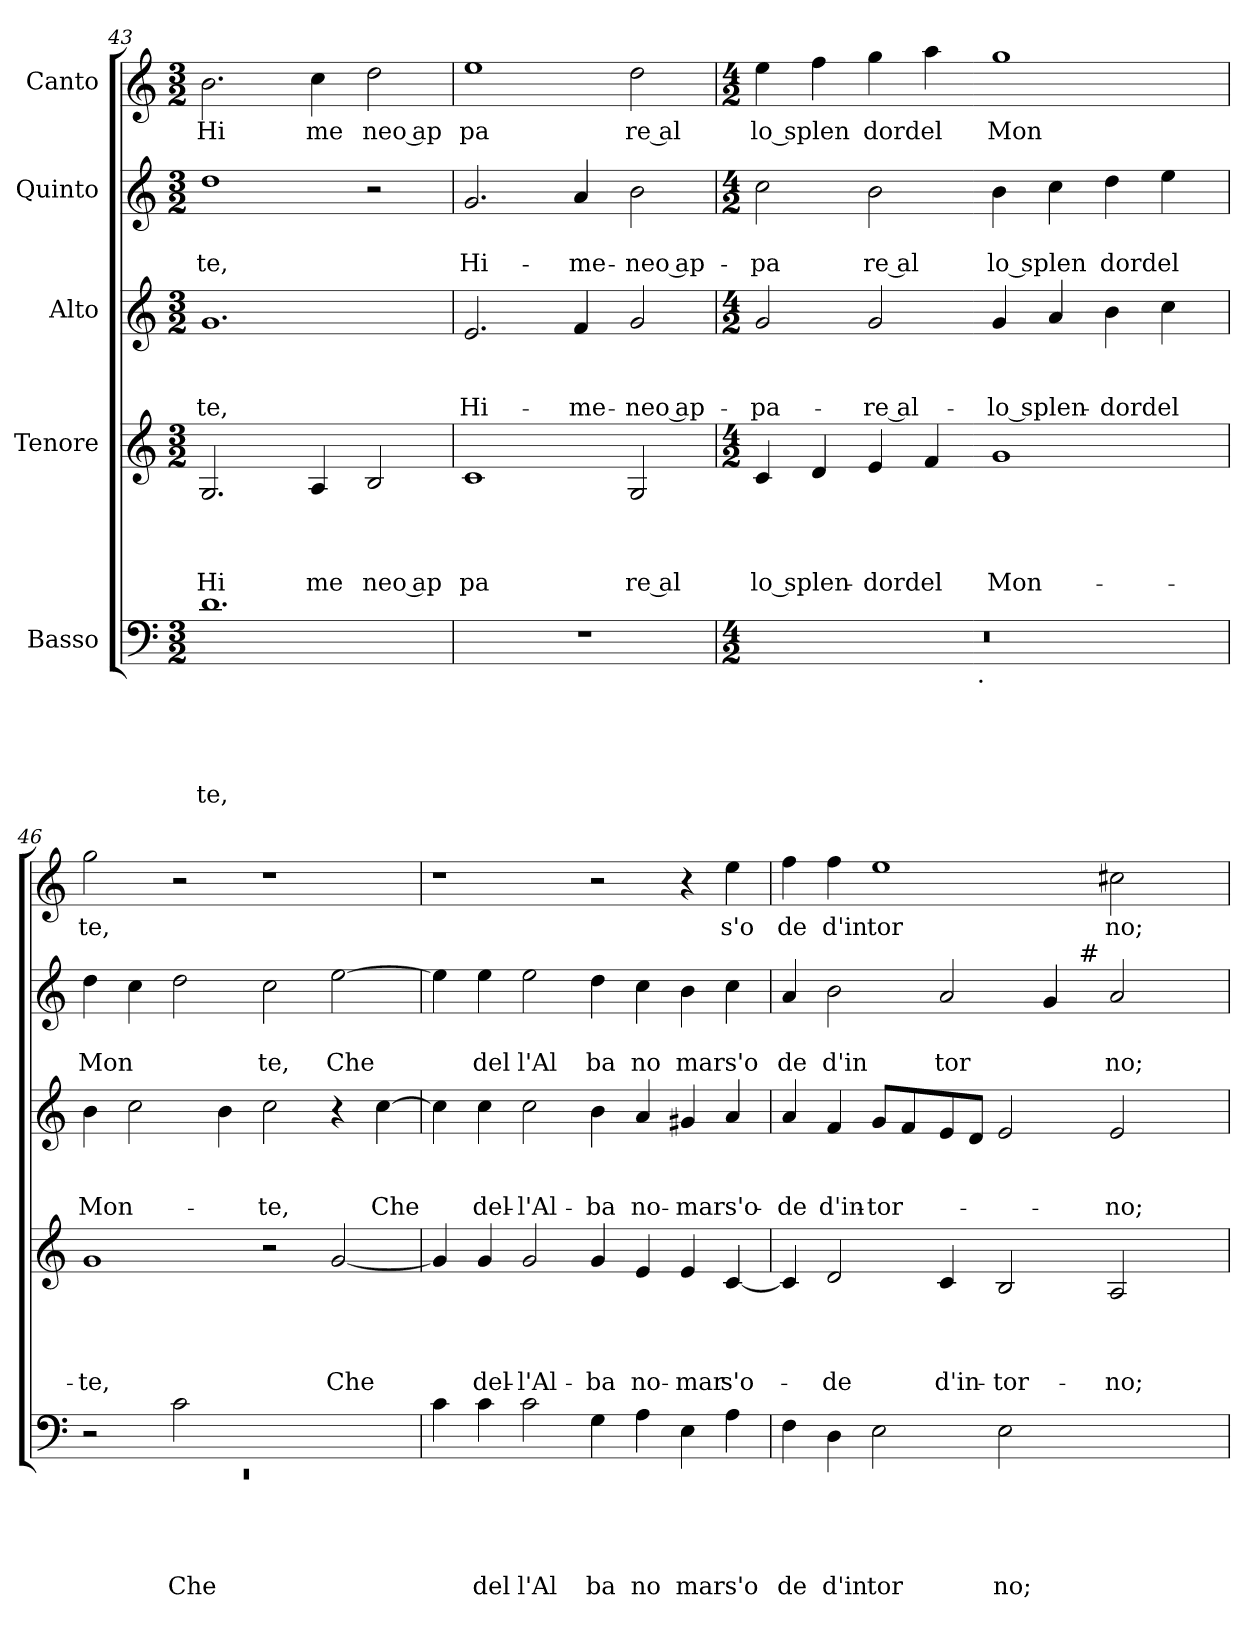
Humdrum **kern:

**kern	**text	**text	**text	**text	**text	**kern	**text	**text	**text	**text	**kern	**text	**text	**text	**kern	**text	**text	**kern	**text
*part5	*part5	*part5	*part5	*part5	*part5	*part4	*part4	*part4	*part4	*part4	*part3	*part3	*part3	*part3	*part2	*part2	*part2	*part1	*part1
*staff5	*staff5	*staff5	*staff5	*staff5	*staff5	*staff4	*staff4	*staff4	*staff4	*staff4	*staff3	*staff3	*staff3	*staff3	*staff2	*staff2	*staff2	*staff1	*staff1
*I"Basso	*	*	*	*	*	*I"Tenore	*	*	*	*	*I"Alto	*	*	*	*I"Quinto	*	*	*I"Canto	*
*clefF4	*	*	*	*	*	*clefG2	*	*	*	*	*clefG2	*	*	*	*clefG2	*	*	*clefG2	*
*k[]	*	*	*	*	*	*k[]	*	*	*	*	*k[]	*	*	*	*k[]	*	*	*k[]	*
*C:	*	*	*	*	*	*C:	*	*	*	*	*C:	*	*	*	*C:	*	*	*C:	*
*M3/2	*	*	*	*	*	*M3/2	*	*	*	*	*M3/2	*	*	*	*M3/2	*	*	*M3/2	*
=43	=43	=43	=43	=43	=43	=43	=43	=43	=43	=43	=43	=43	=43	=43	=43	=43	=43	=43	=43
!	!	!	!	!	!LO:LY:b	!	!	!	!	!LO:LY:b	!	!	!	!LO:LY:b	!	!	!LO:LY:b	!	!LO:LY:b
1.d	.	.	.	.	te,	2.G/	.	.	.	Hi	1.g	.	.	-te,	1dd	.	-te,	2.b\	Hi
!	!	!	!	!	!	!	!	!	!	!LO:LY:b	!	!	!	!	!	!	!	!	!LO:LY:b
.	.	.	.	.	.	4A/	.	.	.	me	.	.	.	.	.	.	.	4cc\	me
!	!	!	!	!	!	!	!	!	!	!LO:LY:b:rj	!	!	!	!	!	!	!	!	!LO:LY:b:rj
.	.	.	.	.	.	2B/	.	.	.	neo ap	.	.	.	.	2r	.	.	2dd\	neo ap
=44	=44	=44	=44	=44	=44	=44	=44	=44	=44	=44	=44	=44	=44	=44	=44	=44	=44	=44	=44
!LO:N:vis=1	!	!	!	!	!	!	!	!	!	!LO:LY:b	!	!	!	!LO:LY:b	!	!	!LO:LY:b	!	!LO:LY:b
1.r	.	.	.	.	.	1c	.	.	.	pa	2.e/	.	.	Hi-	2.g/	.	Hi-	1ee	pa
!	!	!	!	!	!	!	!	!	!	!	!	!	!	!LO:LY:b	!	!	!LO:LY:b	!	!
.	.	.	.	.	.	.	.	.	.	.	4f/	.	.	-me-	4a/	.	-me-	.	.
!	!	!	!	!	!	!	!	!	!	!LO:LY:b:rj	!	!	!	!LO:LY:b:rj	!	!	!LO:LY:b:rj	!	!LO:LY:b:rj
.	.	.	.	.	.	2G/	.	.	.	re al	2g/	.	.	-neo ap-	2b\	.	-neo ap-	2dd\	re al
!!LO:LB:g=z
=45	=45	=45	=45	=45	=45	=45	=45	=45	=45	=45	=45	=45	=45	=45	=45	=45	=45	=45	=45
*M4/2	*	*	*	*	*	*M4/2	*	*	*	*	*M4/2	*	*	*	*M4/2	*	*	*M4/2	*
!	!	!	!	!	!	!	!	!	!	!LO:LY:b	!	!	!	!LO:LY:b	!	!	!LO:LY:b	!	!LO:LY:b
*^	*	*	*	*	*	*	*	*	*	*	*	*	*	*	*	*	*	*	*
0r	2ryy	.	.	.	.	.	4c/	.	.	.	lo splen-	2g/	.	.	-pa-	2cc\	.	-pa	4ee\	lo splen
.	.	.	.	.	.	.	4d/	.	.	.	.	.	.	.	.	.	.	.	4ff\	.
!	!	!	!	!	!	!	!	!	!	!	!LO:LY:b	!	!	!	!LO:LY:b:rj	!	!	!LO:LY:b:rj	!	!LO:LY:b
.	4...ryy	.	.	.	.	.	4e/	.	.	.	-dordel	2g/	.	.	-re al-	2b\	.	re al	4gg\	dordel
.	.	.	.	.	.	.	4f/	.	.	.	.	.	.	.	.	.	.	.	4aa\	.
!	!LO:TX:b:t=.	!	!	!	!	!	!	!	!	!	!	!	!	!	!	!	!	!	!	!
.	1ryy	.	.	.	.	.	.	.	.	.	.	.	.	.	.	.	.	.	.	.
!	!	!	!	!	!	!	!	!	!	!	!LO:LY:b	!	!	!	!LO:LY:b	!	!	!LO:LY:b	!	!LO:LY:b
.	.	.	.	.	.	.	1g	.	.	.	Mon-	4g/	.	.	-lo splen-	4b\	.	lo splen	1gg	Mon
.	.	.	.	.	.	.	.	.	.	.	.	4a/	.	.	.	4cc\	.	.	.	.
!	!	!	!	!	!	!	!	!	!	!	!	!	!	!	!LO:LY:b	!	!	!LO:LY:b	!	!
.	.	.	.	.	.	.	.	.	.	.	.	4b\	.	.	-dordel	4dd\	.	dordel	.	.
.	.	.	.	.	.	.	.	.	.	.	.	4cc\	.	.	.	4ee\	.	.	.	.
.	32ryy	.	.	.	.	.	.	.	.	.	.	.	.	.	.	.	.	.	.	.
=46	=46	=46	=46	=46	=46	=46	=46	=46	=46	=46	=46	=46	=46	=46	=46	=46	=46	=46	=46	=46
!	!LO:N:vis=1	!	!	!	!	!	!	!	!	!	!LO:LY:b	!	!	!	!LO:LY:b	!	!	!LO:LY:b	!	!LO:LY:b
*	*^	*	*	*	*	*	*	*	*	*	*	*	*	*	*	*	*	*	*	*
0ryy	0rEE	2r	.	.	.	.	.	1g	.	.	.	-te,	4b\	.	.	Mon-	4dd\	.	Mon	2gg\	te,
.	.	.	.	.	.	.	.	.	.	.	.	.	2cc\	.	.	.	4cc\	.	.	.	.
!	!	!	!	!	!	!	!LO:LY:b	!	!	!	!	!	!	!	!	!	!	!	!	!	!
.	.	2c\	.	.	.	.	Che	.	.	.	.	.	.	.	.	.	2dd\	.	.	2r	.
.	.	.	.	.	.	.	.	.	.	.	.	.	4b\	.	.	.	.	.	.	.	.
!	!	!	!	!	!	!	!	!	!	!	!	!	!	!	!	!LO:LY:b	!	!	!LO:LY:b	!	!
.	.	1ryy	.	.	.	.	.	2r	.	.	.	.	2cc\	.	.	-te,	2cc\	.	te,	1r	.
!	!	!	!	!	!	!	!	!	!	!	!	!LO:LY:b	!	!	!	!	!	!	!LO:LY:b	!	!
.	.	.	.	.	.	.	.	[<2g/	.	.	.	Che	4r	.	.	.	[>2ee\	.	Che	.	.
!	!	!	!	!	!	!	!	!	!	!	!	!	!	!	!	!LO:LY:b	!	!	!	!	!
.	.	.	.	.	.	.	.	.	.	.	.	.	[>4cc\	.	.	Che	.	.	.	.	.
*v	*v	*v	*	*	*	*	*	*	*	*	*	*	*	*	*	*	*	*	*	*	*
=47	=47	=47	=47	=47	=47	=47	=47	=47	=47	=47	=47	=47	=47	=47	=47	=47	=47	=47	=47
4c\	.	.	.	.	.	4g/]	.	.	.	.	4cc\]	.	.	.	4ee\]	.	.	1r	.
!	!	!	!	!	!LO:LY:b	!	!	!	!	!LO:LY:b	!	!	!	!LO:LY:b	!	!	!LO:LY:b	!	!
4c\	.	.	.	.	del	4g/	.	.	.	del-	4cc\	.	.	del-	4ee\	.	del	.	.
!	!	!	!	!	!LO:LY:b	!	!	!	!	!LO:LY:b	!	!	!	!LO:LY:b	!	!	!LO:LY:b	!	!
2c\	.	.	.	.	l'Al	2g/	.	.	.	-l'Al-	2cc\	.	.	-l'Al-	2ee\	.	l'Al	.	.
!	!	!	!	!	!LO:LY:b	!	!	!	!	!LO:LY:b	!	!	!	!LO:LY:b	!	!	!LO:LY:b	!	!
4G\	.	.	.	.	ba	4g/	.	.	.	-ba	4b\	.	.	-ba	4dd\	.	ba	2r	.
!	!	!	!	!	!LO:LY:b	!	!	!	!	!LO:LY:b	!	!	!	!LO:LY:b	!	!	!LO:LY:b	!	!
4A\	.	.	.	.	no	4e/	.	.	.	no-	4a/	.	.	no-	4cc\	.	no	.	.
!	!	!	!	!	!LO:LY:b	!	!	!	!	!LO:LY:b	!	!	!	!LO:LY:b	!	!	!LO:LY:b	!	!
4E\	.	.	.	.	mars'o	4e/	.	.	.	-mar	4g#X/	.	.	-mars'o-	4b\	.	mars'o	4r	.
!	!	!	!	!	!	!	!	!	!	!LO:LY:b	!	!	!	!	!	!	!	!	!LO:LY:b
4A\	.	.	.	.	.	[<4c/	.	.	.	s'o-	4a/	.	.	.	4cc\	.	.	4ee\	s'o
=48	=48	=48	=48	=48	=48	=48	=48	=48	=48	=48	=48	=48	=48	=48	=48	=48	=48	=48	=48
!	!	!	!	!	!LO:LY:b	!	!	!	!	!	!	!	!	!LO:LY:b	!	!	!LO:LY:b	!	!LO:LY:b
*	*	*	*	*	*	*	*	*	*	*	*	*	*	*	*^	*	*	*	*
4F\	.	.	.	.	de	4c/]	.	.	.	.	4a/	.	.	-de	4a/	3%2ryy	.	de	4ff\	de
!	!	!	!	!	!LO:LY:b	!	!	!	!	!LO:LY:b	!	!	!	!LO:LY:b	!	!	!	!LO:LY:b	!	!LO:LY:b
4D\	.	.	.	.	d'in	2d/	.	.	.	-de	4f/	.	.	d'in-	2b\	.	.	d'in	4ff\	d'in
!	!	!	!	!	!LO:LY:b	!	!	!	!	!	!	!	!	!LO:LY:b	!	!	!	!	!	!LO:LY:b
2E\	.	.	.	.	tor	.	.	.	.	.	8g/L	.	.	-tor-	.	.	.	.	1ee	tor
.	.	.	.	.	.	.	.	.	.	.	8f/	.	.	.	.	.	.	.	.	.
.	.	.	.	.	.	.	.	.	.	.	.	.	.	.	.	3%2ryy	.	.	.	.
!	!	!	!	!	!	!	!	!	!	!LO:LY:b	!	!	!	!	!	!	!	!LO:LY:b	!	!
.	.	.	.	.	.	4c/	.	.	.	d'in-	8e/	.	.	.	2a/	.	.	tor	.	.
.	.	.	.	.	.	.	.	.	.	.	8d/J	.	.	.	.	.	.	.	.	.
!	!	!	!	!	!LO:LY:b	!	!	!	!	!LO:LY:b	!	!	!	!	!	!	!	!	!	!
2E\	.	.	.	.	no;	2B/	.	.	.	-tor-	2e/	.	.	.	.	.	.	.	.	.
.	.	.	.	.	.	.	.	.	.	.	.	.	.	.	4g/	.	.	.	.	.
.	.	.	.	.	.	.	.	.	.	.	.	.	.	.	.	48.ryy	.	.	.	.
!	!	!	!	!	!	!	!	!	!	!	!	!	!	!	!	!LO:TX:a:t=#	!	!	!	!
.	.	.	.	.	.	.	.	.	.	.	.	.	.	.	.	3ryy	.	.	.	.
!	!	!	!	!	!	!	!	!	!	!LO:LY:b	!	!	!	!LO:LY:b	!	!	!	!LO:LY:b	!	!LO:LY:b
2ryy	.	.	.	.	.	2A/	.	.	.	-no;	2e/	.	.	-no;	2a/	.	.	no;	2cc#X\	no;
.	.	.	.	.	.	.	.	.	.	.	.	.	.	.	.	6ryy	.	.	.	.
.	.	.	.	.	.	.	.	.	.	.	.	.	.	.	.	12ryy	.	.	.	.
.	.	.	.	.	.	.	.	.	.	.	.	.	.	.	.	24ryy	.	.	.	.
.	.	.	.	.	.	.	.	.	.	.	.	.	.	.	.	96ryy	.	.	.	.
*	*	*	*	*	*	*	*	*	*	*	*	*	*	*	*v	*v	*	*	*	*
=	=	=	=	=	=	=	=	=	=	=	=	=	=	=	=	=	=	=	=
*-	*-	*-	*-	*-	*-	*-	*-	*-	*-	*-	*-	*-	*-	*-	*-	*-	*-	*-	*-
